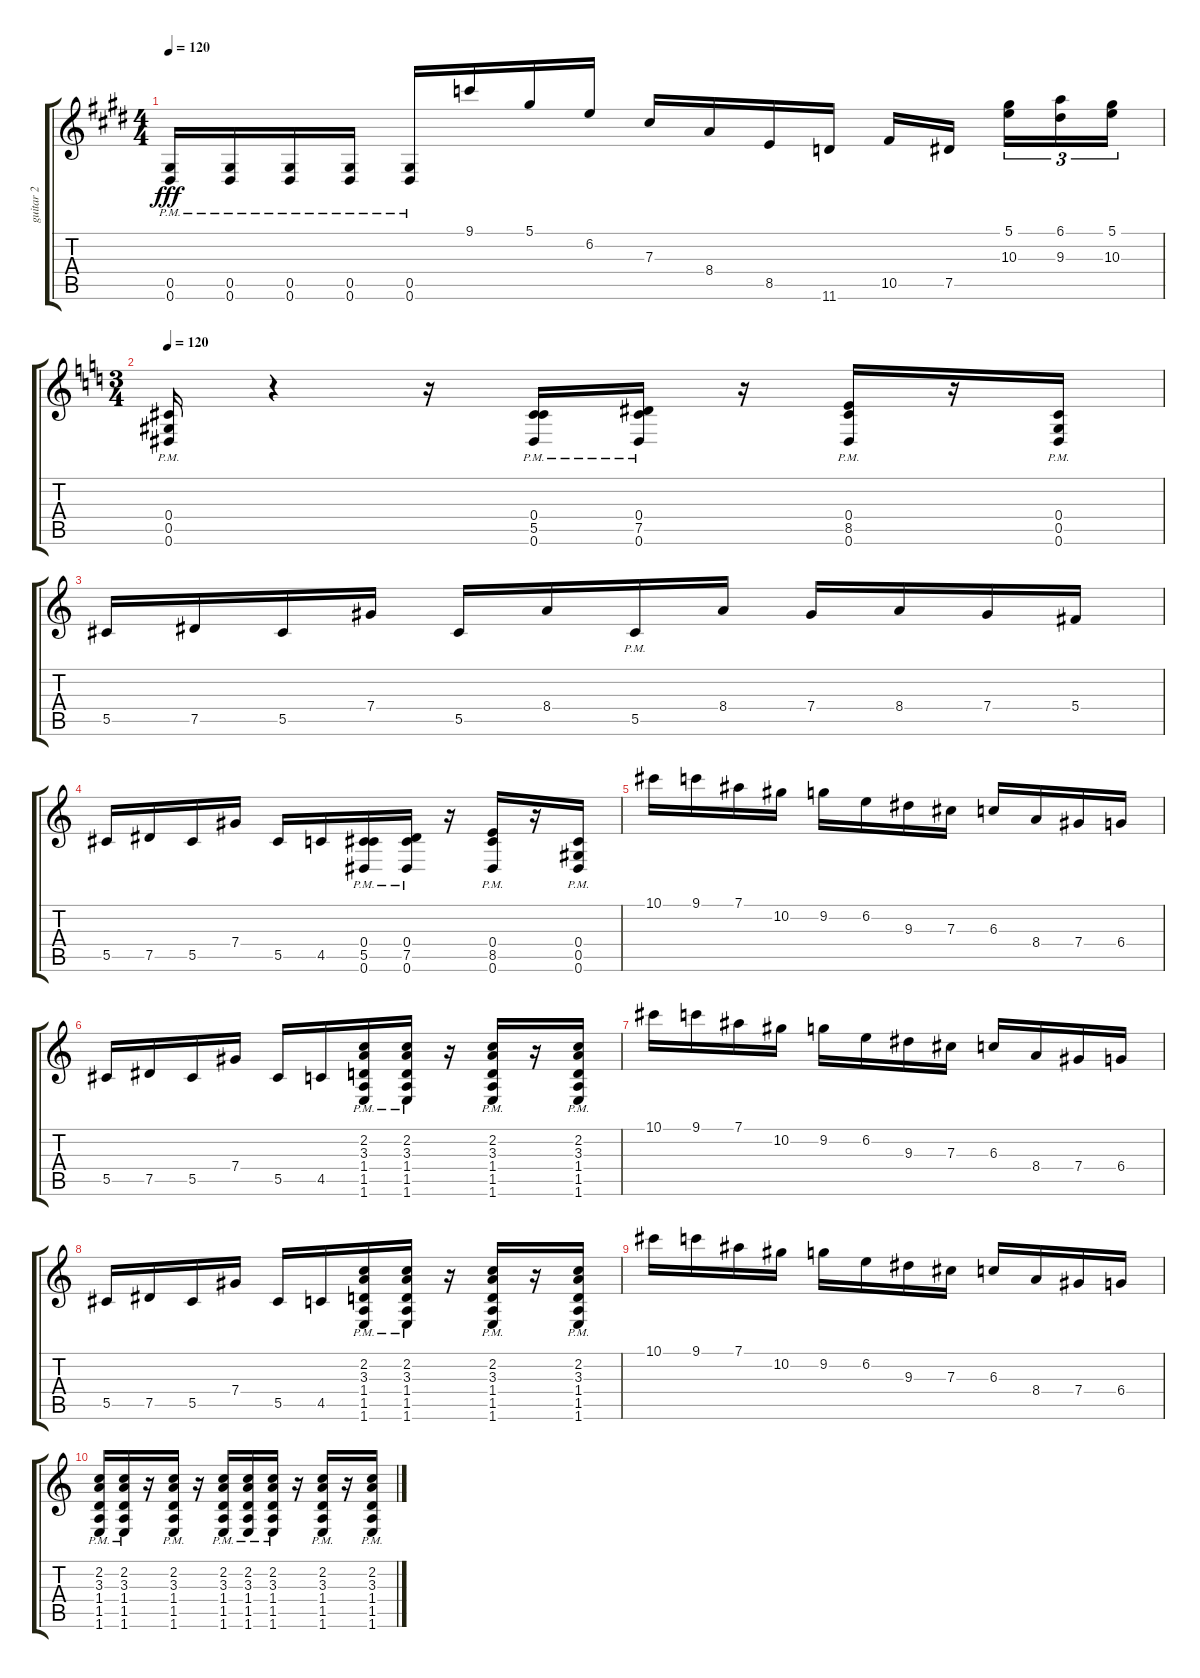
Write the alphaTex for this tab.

\track ("guitar 2" "guitar 2") {instrument distortionguitar}
\staff {score tabs}
\tuning (Eb4 Bb3 Gb3 Db3 Ab2 Eb2) {hide}
\ts (4 4)
\tempo 120
\clef g2
\ks e
(0.5{pm} 0.6{pm}).16{dy fff} (0.5{pm} 0.6{pm}).16 (0.5{pm} 0.6{pm}).16 (0.5{pm} 0.6{pm}).16 (0.5{pm} 0.6{pm}).16 9.1.16 5.1.16 6.2.16 7.3.16 8.4.16 8.5.16 11.6.16 10.5.16 7.5.16{beam splitsecondary} (5.1 10.3).16{tu (3 2)} (6.1 9.3).16{tu (3 2)} (5.1 10.3).16{tu (3 2)} |
\ts (3 4)
\tempo 120
\ks c
(0.4{pm} 0.5{pm} 0.6{pm}).16 r.4 r.16 (0.4{pm} 5.5{pm} 0.6{pm}).16 (0.4{pm} 7.5{pm} 0.6{pm}).16 r.16 (0.4{pm} 8.5{pm} 0.6{pm}).16 r.16 (0.4{pm} 0.5{pm} 0.6{pm}).16 |
5.5.16 7.5.16 5.5.16 7.4.16 5.5.16 8.4.16 5.5{pm}.16 8.4.16 7.4.16 8.4.16 7.4.16 5.4.16 |
5.5.16 7.5.16 5.5.16 7.4.16 5.5.16 4.5.16 (0.4{pm} 5.5{pm} 0.6{pm}).16 (0.4{pm} 7.5{pm} 0.6{pm}).16 r.16 (0.4{pm} 8.5{pm} 0.6{pm}).16 r.16 (0.4{pm} 0.5{pm} 0.6{pm}).16 |
10.1.16 9.1.16 7.1.16 10.2.16 9.2.16 6.2.16 9.3.16 7.3.16 6.3.16 8.4.16 7.4.16 6.4.16 |
5.5.16 7.5.16 5.5.16 7.4.16 5.5.16 4.5.16 (2.2 3.3 1.4{pm} 1.5{pm} 1.6{pm}).16 (2.2 3.3 1.4{pm} 1.5{pm} 1.6{pm}).16 r.16 (2.2 3.3 1.4{pm} 1.5{pm} 1.6{pm}).16 r.16 (2.2 3.3 1.4{pm} 1.5{pm} 1.6{pm}).16 |
10.1.16 9.1.16 7.1.16 10.2.16 9.2.16 6.2.16 9.3.16 7.3.16 6.3.16 8.4.16 7.4.16 6.4.16 |
5.5.16 7.5.16 5.5.16 7.4.16 5.5.16 4.5.16 (2.2 3.3 1.4{pm} 1.5{pm} 1.6{pm}).16 (2.2 3.3 1.4{pm} 1.5{pm} 1.6{pm}).16 r.16 (2.2 3.3 1.4{pm} 1.5{pm} 1.6{pm}).16 r.16 (2.2 3.3 1.4{pm} 1.5{pm} 1.6{pm}).16 |
10.1.16 9.1.16 7.1.16 10.2.16 9.2.16 6.2.16 9.3.16 7.3.16 6.3.16 8.4.16 7.4.16 6.4.16 |
(2.2 3.3 1.4{pm} 1.5{pm} 1.6{pm}).16 (2.2 3.3 1.4{pm} 1.5{pm} 1.6{pm}).16 r.16 (2.2 3.3 1.4{pm} 1.5{pm} 1.6{pm}).16 r.16 (2.2 3.3 1.4{pm} 1.5{pm} 1.6{pm}).16 (2.2 3.3 1.4{pm} 1.5{pm} 1.6{pm}).16 (2.2 3.3 1.4{pm} 1.5{pm} 1.6{pm}).16 r.16 (2.2 3.3 1.4{pm} 1.5{pm} 1.6{pm}).16 r.16 (2.2 3.3 1.4{pm} 1.5{pm} 1.6{pm}).16
